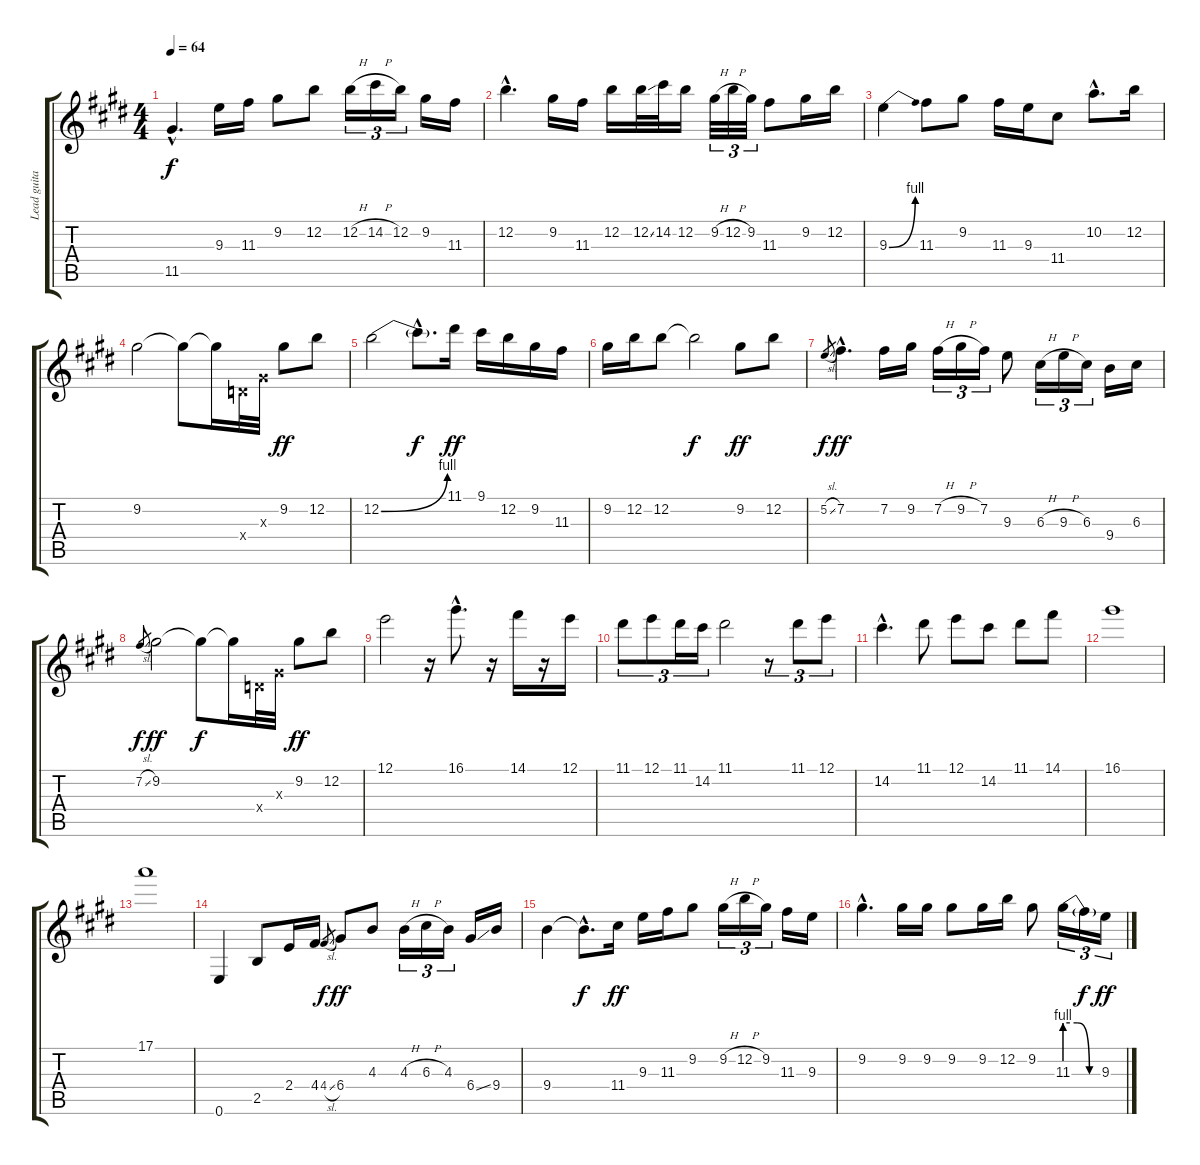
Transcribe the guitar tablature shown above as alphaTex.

\track ("Lead guitar" "Lead guita") {instrument electricguitarclean}
\staff {score tabs}
\tuning (E4 B3 G3 D3 A2 E2) {hide}
\ts (4 4)
\tempo 64
\clef g2
\ks e
11.5{hac}.4{d dy f} 9.3.16 11.3.16 9.2.8 12.2.8 12.2{h}.16{tu (3 2)} 14.2{h}.16{tu (3 2)} 12.2.16{tu (3 2)} 9.2.16 11.3.16 |
12.2{hac}.4{d} 9.2.16 11.3.16 12.2.16 12.2{ss}.32 14.2.32 12.2.16 9.2{h}.32{tu (3 2)} 12.2{h}.32{tu (3 2)} 9.2.32{tu (3 2)} 11.3.8 9.2.16 12.2.16 |
9.3{be (bend 0 0 60 4)}.4 11.3.8 9.2.8 11.3.16 9.3.16 11.4.8 10.2{hac}.8{d} 12.2.16 |
9.2.2 9.2{t}.8 9.2{t}.16 0.4{x}.32 1.3{x}.32 9.2.8{dy ff} 12.2.8 |
12.2{be (bend 0 0 60 4)}.2 12.2{hac t}.8{d dy f} 11.1.16{dy ff} 9.1.16 12.2.16 9.2.16 11.3.16 |
9.2.16 12.2.16 12.2.8 12.2{t}.2{dy f} 9.2.8{dy ff} 12.2.8 |
5.2{sl}.8{gr dy f} 7.2{hac}.4{d dy ff} 7.2.16 9.2.16 7.2{h}.16{tu (3 2)} 9.2{h}.16{tu (3 2)} 7.2.16{tu (3 2)} 9.3.8 6.3{h}.16{tu (3 2)} 9.3{h}.16{tu (3 2)} 6.3.16{tu (3 2)} 9.4.16 6.3.16 |
7.2{sl}.8{gr dy f} 9.2.2{dy ff} 9.2{t}.8{dy f} 9.2{t}.16 0.4{x}.32 1.3{x}.32 9.2.8{dy ff} 12.2.8 |
12.1.2 r.16 16.1{hac}.8{d} r.16 14.1.16 r.16 12.1.16 |
11.1.8{tu (3 2)} 12.1.8{tu (3 2)} 11.1.16{tu (3 2)} 14.2.16{tu (3 2)} 11.1.2 r.8{tu (3 2)} 11.1.8{tu (3 2)} 12.1.8{tu (3 2)} |
14.2{hac}.4{d} 11.1.8 12.1.8 14.2.8 11.1.8 14.1.8 |
16.1.1 |
17.1.1 |
0.6.4 2.5.8 2.4.16 4.4.16 4.4{sl}.8{gr dy f} 6.4.8{dy ff} 4.3.8 4.3{h}.16{tu (3 2)} 6.3{h}.16{tu (3 2)} 4.3.16{tu (3 2)} 6.4{ss}.16 9.4.16 |
9.4.4 9.4{hac t}.8{d dy f} 11.4.16{dy ff} 9.3.16 11.3.16 9.2.8 9.2{h}.16{tu (3 2)} 12.2{h}.16{tu (3 2)} 9.2.16{tu (3 2)} 11.3.16 9.3.16 |
9.2{hac}.4{d} 9.2.16 9.2.16 9.2.8 9.2.16 12.2.16 9.2.8 11.3{be (custom 0 4 20 4 40 0 60 0)}.16{tu (3 2)} 11.3{t}.16{tu (3 2) dy f} 9.3.16{tu (3 2) dy ff}
